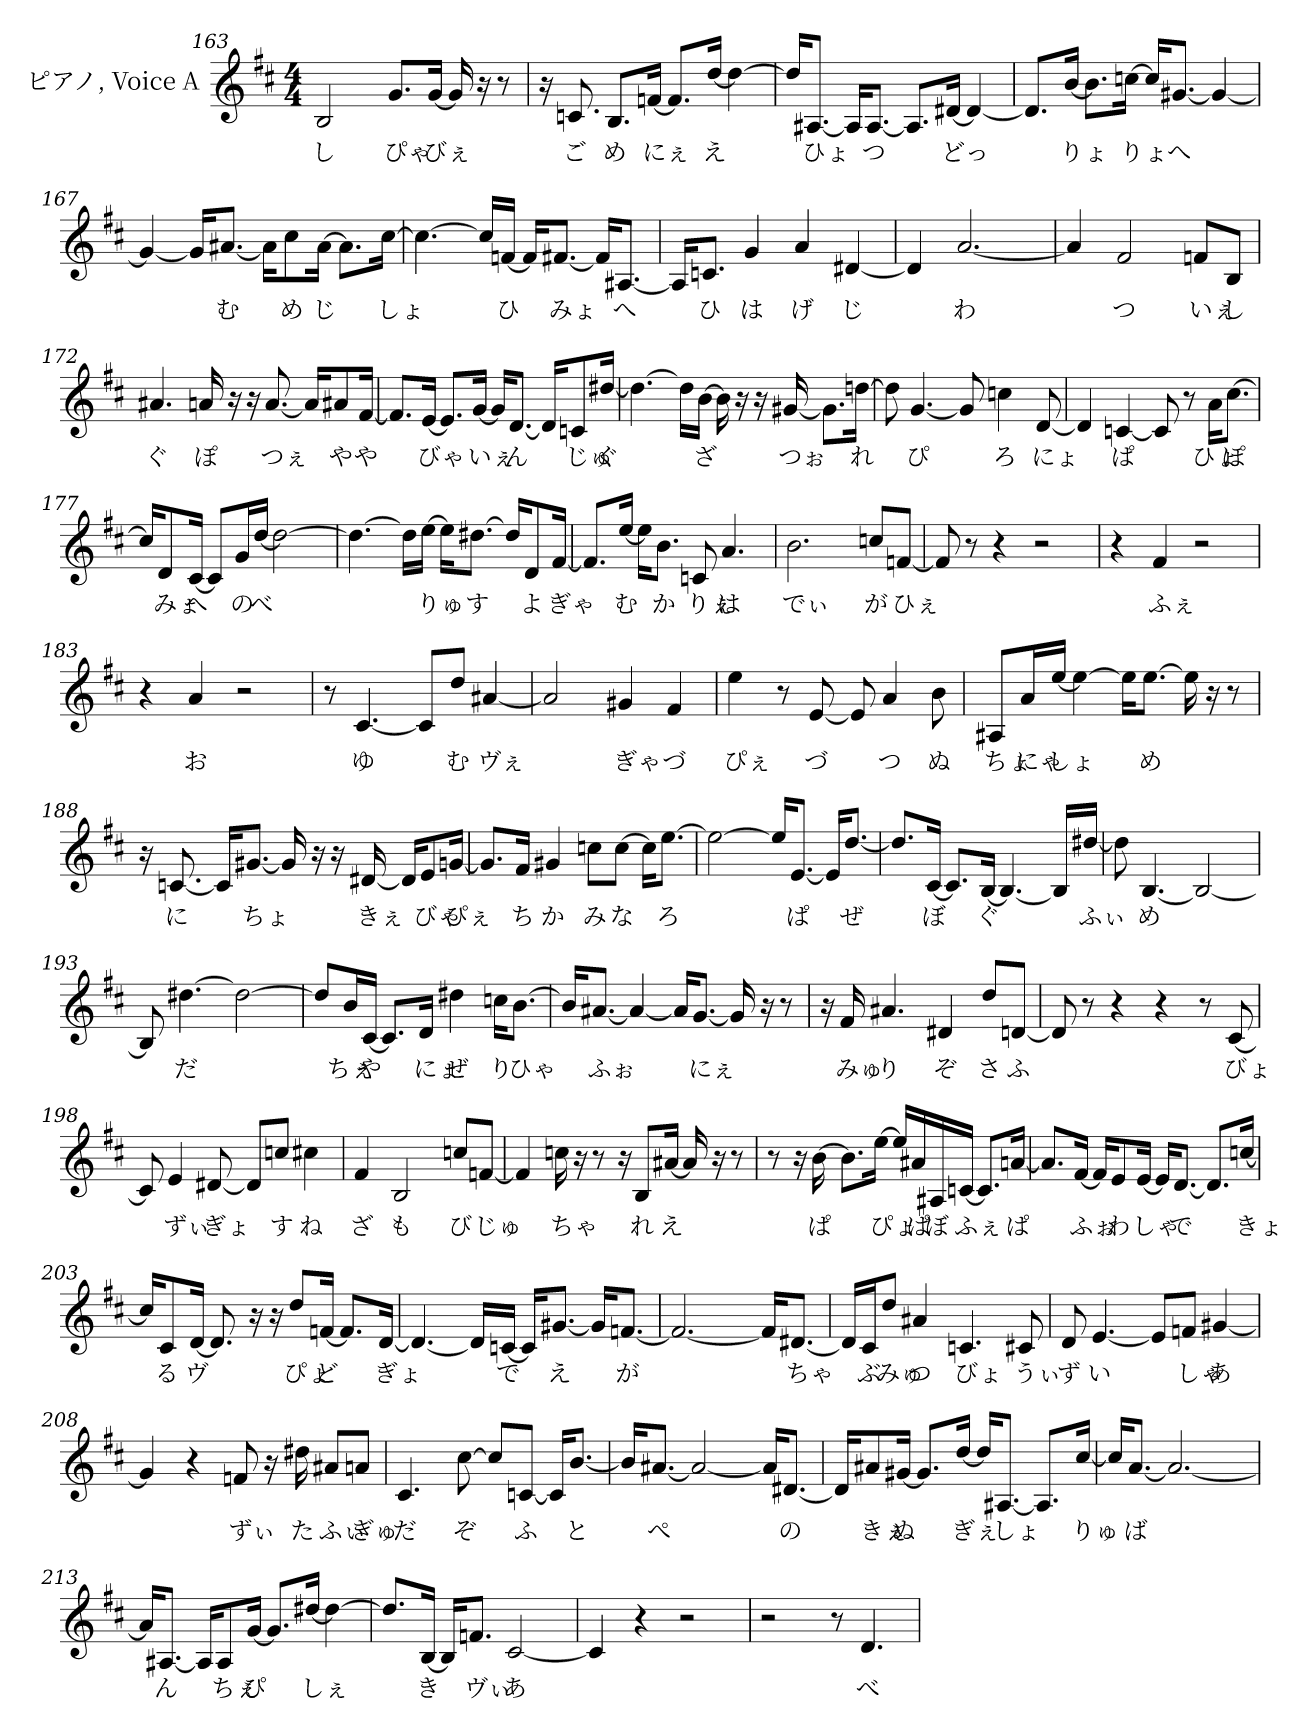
**kern	**text
*part1	*part1
*staff1	*staff1
*I"ピアノ, Voice A	*
*clefG2	*
*k[f#c#]	*
*M4/4	*
=163	=163
!	!LO:LY:b
2B/	し
!	!LO:LY:b
8.g/L	ぴゃ
!	!LO:LY:b
[16g/Jk	びぇ
16g/]	.
16r	.
8r	.
!!LO:LB:g=z
=164	=164
16r	.
!	!LO:LY:b
8.cn/	ご
!	!LO:LY:b
8.B/L	め
!	!LO:LY:b
[16fn/Jk	にぇ
8.f/L]	.
!	!LO:LY:b
[16dd/Jk	え
4dd\_	.
=165	=165
16dd/KL]	.
!	!LO:LY:b
[8.A#X/J	ひょ
16A#/KL]	.
!	!LO:LY:b
[8.A#/J	つ
8.A#/L]	.
!	!LO:LY:b
[16d#X/Jk	どっ
4d#/_	.
=166	=166
8.d#/L]	.
!	!LO:LY:b
[16b/Jk	りょ
8.b\L]	.
!	!LO:LY:b
[16ccn\Jk	りょ
16cc/KL]	.
!	!LO:LY:b
[8.g#X/J	へ
4g#/_	.
=167	=167
4g#/_	.
16g#/KL]	.
!	!LO:LY:b
[8.a#X/J	む
16a#\KL]	.
!	!LO:LY:b
8cc#\	め
!	!LO:LY:b
[16a#\Jk	じ
8.a#\L]	.
!	!LO:LY:b
[16cc#\Jk	しょ
!!LO:LB:g=z
=168	=168
4.cc#\_	.
16cc#/LL]	.
!	!LO:LY:b
[16fn/JJ	ひ
16f/KL]	.
!	!LO:LY:b
[8.f#X/J	みょ
16f#/KL]	.
!	!LO:LY:b
[8.A#X/J	へ
=169	=169
16A#/KL]	.
!	!LO:LY:b
8.cn/J	ひ
!	!LO:LY:b
4g/	は
!	!LO:LY:b
4a/	げ
!	!LO:LY:b
[4d#X/	じ
=170	=170
4d#/]	.
!	!LO:LY:b
[2.a/	わ
=171	=171
4a/]	.
!	!LO:LY:b
2f#/	つ
!	!LO:LY:b
8fn/L	いぇ
!	!LO:LY:b
8B/J	し
=172	=172
!	!LO:LY:b
4.a#X/	ぐ
!	!LO:LY:b
16an/	ぽ
16r	.
16r	.
!	!LO:LY:b
[8.a/	つぇ
16a/KL]	.
!	!LO:LY:b
8a#X/	や
!	!LO:LY:b
[16f#/Jk	や
!!LO:LB:g=z
=173	=173
8.f#/L]	.
!	!LO:LY:b
[16e/Jk	びゃ
8.e/L]	.
!	!LO:LY:b
[16g/Jk	いぇ
16g/KL]	.
!	!LO:LY:b
[8.d/J	ん
16d/KL]	.
!	!LO:LY:b
8cn/	じゅ
!	!LO:LY:b
[16dd#X/Jk	ぐ
=174	=174
4.dd#\_	.
16dd#\LL]	.
!	!LO:LY:b
[16b\JJ	ざ
16b\]	.
16r	.
16r	.
!	!LO:LY:b
[16g#X/	つぉ
8.g#\L]	.
!	!LO:LY:b
[16ddn\Jk	れ
=175	=175
8dd\]	.
!	!LO:LY:b
[4.g/	ぴ
8g/]	.
!	!LO:LY:b
4ccn\	ろ
!	!LO:LY:b
[8d/	にょ
=176	=176
4d/]	.
!	!LO:LY:b
[4cn/	ぱ
8c/]	.
8r	.
!	!LO:LY:b
16a\KL	ひょ
!	!LO:LY:b
[8.cc#\J	ぽ
!!LO:LB:g=z
=177	=177
16cc#/KL]	.
!	!LO:LY:b
8d/	みょ
!	!LO:LY:b
[16c#/Jk	へ
8c#/L]	.
!	!LO:LY:b
16g/L	の
!	!LO:LY:b
[16dd/JJ	べ
2dd\_	.
=178	=178
4.dd\_	.
16dd\LL]	.
!	!LO:LY:b
[16ee\JJ	りゅ
16ee\KL]	.
!	!LO:LY:b
[8.dd#X\J	す
16dd#/KL]	.
!	!LO:LY:b
8d/	よ
!	!LO:LY:b
[16f#/Jk	ぎゃ
=179	=179
8.f#/L]	.
!	!LO:LY:b
[16ee/Jk	む
16ee\KL]	.
!	!LO:LY:b
8.b\J	か
!	!LO:LY:b
8cn/	りぇ
!	!LO:LY:b
4.a/	は
=180	=180
!	!LO:LY:b
2.b\	でぃ
!	!LO:LY:b
8ccn/L	が
!	!LO:LY:b
[8fn/J	ひぇ
=181	=181
8f/]	.
8r	.
4r	.
2r	.
=182	=182
4r	.
!	!LO:LY:b
4f#/	ふぇ
2r	.
!!LO:LB:g=z
=183	=183
4r	.
!	!LO:LY:b
4a/	お
2r	.
=184	=184
8r	.
!	!LO:LY:b
[4.c#/	ゆ
8c#/L]	.
!	!LO:LY:b
8dd/J	む
!	!LO:LY:b
[4a#X/	ヴぇ
=185	=185
2a#/]	.
!	!LO:LY:b
4g#X/	ぎゃ
!	!LO:LY:b
4f#/	づ
=186	=186
!	!LO:LY:b
4ee\	ぴぇ
8r	.
!	!LO:LY:b
[8e/	づ
8e/]	.
!	!LO:LY:b
4a/	つ
!	!LO:LY:b
8b\	ぬ
=187	=187
!	!LO:LY:b
8A#X/L	ちょ
!	!LO:LY:b
16a/L	にゃ
!	!LO:LY:b
[16ee/JJ	しょ
4ee\_	.
16ee\KL]	.
!	!LO:LY:b
[8.ee\J	め
16ee\]	.
16r	.
8r	.
!!LO:PB:g=z
=188	=188
16r	.
!	!LO:LY:b
[8.cn/	に
16c/KL]	.
!	!LO:LY:b
[8.g#X/J	ちょ
16g#/]	.
16r	.
16r	.
!	!LO:LY:b
[16d#X/	きぇ
16d#/KL]	.
!	!LO:LY:b
8e/	びゃ
!	!LO:LY:b
[16gn/Jk	ぴぇ
=189	=189
8.g/L]	.
!	!LO:LY:b
16f#/Jk	ち
!	!LO:LY:b
4g#X/	か
!	!LO:LY:b
8ccn\L	み
!	!LO:LY:b
[8cc\J	な
16cc\KL]	.
!	!LO:LY:b
[8.ee\J	ろ
=190	=190
2ee\_	.
16ee/KL]	.
!	!LO:LY:b
[8.e/J	ぱ
16e/KL]	.
!	!LO:LY:b
[8.dd/J	ぜ
=191	=191
8.dd/L]	.
!	!LO:LY:b
[16c#/Jk	ぼ
8.c#/L]	.
!	!LO:LY:b
[16B/Jk	ぐ
4.B/_	.
16B/LL]	.
!	!LO:LY:b
[16dd#X/JJ	ふぃ
!!LO:LB:g=z
=192	=192
8dd#\]	.
!	!LO:LY:b
[4.B/	め
2B/_	.
=193	=193
8B/]	.
!	!LO:LY:b
[4.dd#X\	だ
2dd#\_	.
=194	=194
8dd#/L]	.
!	!LO:LY:b
16b/L	ちぇ
!	!LO:LY:b
[16c#/JJ	や
8.c#/L]	.
!	!LO:LY:b
16d/Jk	にょ
!	!LO:LY:b
4dd#X\	ぜ
!	!LO:LY:b
16ccn\KL	り
!	!LO:LY:b
[8.b\J	ひゃ
=195	=195
16b/KL]	.
!	!LO:LY:b
[8.a#X/J	ふぉ
4a#/_	.
16a#/KL]	.
!	!LO:LY:b
[8.g/J	にぇ
16g/]	.
16r	.
8r	.
=196	=196
16r	.
!	!LO:LY:b
16f#/	みゅ
!	!LO:LY:b
4.a#X/	り
!	!LO:LY:b
4d#X/	ぞ
!	!LO:LY:b
8dd/L	さ
!	!LO:LY:b
[8dn/J	ふ
!!LO:LB:g=z
=197	=197
8d/]	.
8r	.
4r	.
4r	.
8r	.
!	!LO:LY:b
[8c#/	びょ
=198	=198
8c#/]	.
!	!LO:LY:b
4e/	ずぃ
!	!LO:LY:b
[8d#X/	ぎょ
8d#/L]	.
!	!LO:LY:b
8ccn/J	す
!	!LO:LY:b
4cc#X\	ね
=199	=199
!	!LO:LY:b
4f#/	ざ
!	!LO:LY:b
2B/	も
!	!LO:LY:b
8ccn/L	び
!	!LO:LY:b
[8fn/J	じゅ
=200	=200
4f/]	.
!	!LO:LY:b
16ccn\	ちゃ
16r	.
8r	.
16r	.
!	!LO:LY:b
8B/L	れ
!	!LO:LY:b
[16a#X/Jk	え
16a#/]	.
16r	.
8r	.
!!LO:LB:g=z
=201	=201
8r	.
16r	.
!	!LO:LY:b
[16b\	ぱ
8.b\L]	.
!	!LO:LY:b
[16ee\Jk	ぴょ
16ee/LL]	.
!	!LO:LY:b
16a#X/	ぱ
!	!LO:LY:b
16A#X/	ぼ
!	!LO:LY:b
[16cn/JJ	ふぇ
8.c/L]	.
!	!LO:LY:b
[16an/Jk	ぱ
=202	=202
8.a/L]	.
!	!LO:LY:b
[16f#/Jk	ふぉ
16f#/KL]	.
!	!LO:LY:b
8e/	わ
!	!LO:LY:b
[16e/Jk	しゃ
16e/KL]	.
!	!LO:LY:b
[8.d/J	で
8.d/L]	.
!	!LO:LY:b
[16ccn/Jk	きょ
=203	=203
16cc/KL]	.
!	!LO:LY:b
8c#/	る
!	!LO:LY:b
[16d/Jk	ヴ
8.d/]	.
16r	.
16r	.
!	!LO:LY:b
8dd/L	ぴょ
!	!LO:LY:b
[16fn/Jk	ど
8.f/L]	.
!	!LO:LY:b
[16d/Jk	ぎょ
!!LO:LB:g=z
=204	=204
4.d/_	.
16d/LL]	.
!	!LO:LY:b
[16cn/JJ	で
16c/KL]	.
!	!LO:LY:b
[8.g#X/J	え
16g#/KL]	.
!	!LO:LY:b
[8.fn/J	が
=205	=205
2.f/_	.
16f/KL]	.
!	!LO:LY:b
[8.d#X/J	ちゃ
=206	=206
16d#/LL]	.
!	!LO:LY:b
16c#/J	ぶ
!	!LO:LY:b
8dd/J	みゅ
!	!LO:LY:b
4a#X/	つ
!	!LO:LY:b
4.cn/	びょ
!	!LO:LY:b
8c#X/	うぃ
=207	=207
!	!LO:LY:b
8d/	ず
!	!LO:LY:b
[4.e/	い
8e/L]	.
!	!LO:LY:b
8fn/J	しゃ
!	!LO:LY:b
[4g#X/	あ
=208	=208
4g#/]	.
4r	.
!	!LO:LY:b
8fn/	ずぃ
16r	.
!	!LO:LY:b
16dd#X\	た
!	!LO:LY:b
8a#X/L	ふぃ
!	!LO:LY:b
8an/J	ぎゅ
!!LO:LB:g=z
=209	=209
!	!LO:LY:b
4.c#/	だ
!	!LO:LY:b
[8cc#\	ぞ
8cc#/L]	.
!	!LO:LY:b
[8cn/J	ふ
16c/KL]	.
!	!LO:LY:b
[8.b/J	と
=210	=210
16b/KL]	.
!	!LO:LY:b
[8.a#X/J	ぺ
2a#/_	.
16a#/KL]	.
!	!LO:LY:b
[8.d#X/J	の
=211	=211
16d#/KL]	.
!	!LO:LY:b
8a#X/	きぇ
!	!LO:LY:b
[16g#X/Jk	ぬ
8.g#/L]	.
!	!LO:LY:b
[16dd/Jk	ぎぇ
16dd/KL]	.
!	!LO:LY:b
[8.A#X/J	しょ
8.A#/L]	.
!	!LO:LY:b
[16cc#/Jk	りゅ
=212	=212
16cc#/KL]	.
!	!LO:LY:b
[8.a/J	ば
2.a/_	.
!!LO:LB:g=z
=213	=213
16a/KL]	.
!	!LO:LY:b
[8.A#X/J	ん
16A#/KL]	.
!	!LO:LY:b
8A#/	ちぇ
!	!LO:LY:b
[16g/Jk	ぴ
8.g/L]	.
!	!LO:LY:b
[16dd#X/Jk	しぇ
4dd#\_	.
=214	=214
8.dd#/L]	.
!	!LO:LY:b
[16B/Jk	き
16B/KL]	.
!	!LO:LY:b
8.fn/J	ヴぃ
!	!LO:LY:b
[2c#/	あ
=215	=215
4c#/]	.
4r	.
2r	.
=216	=216
2r	.
8r	.
!	!LO:LY:b
4.d/	べ
=	=
*-	*-
